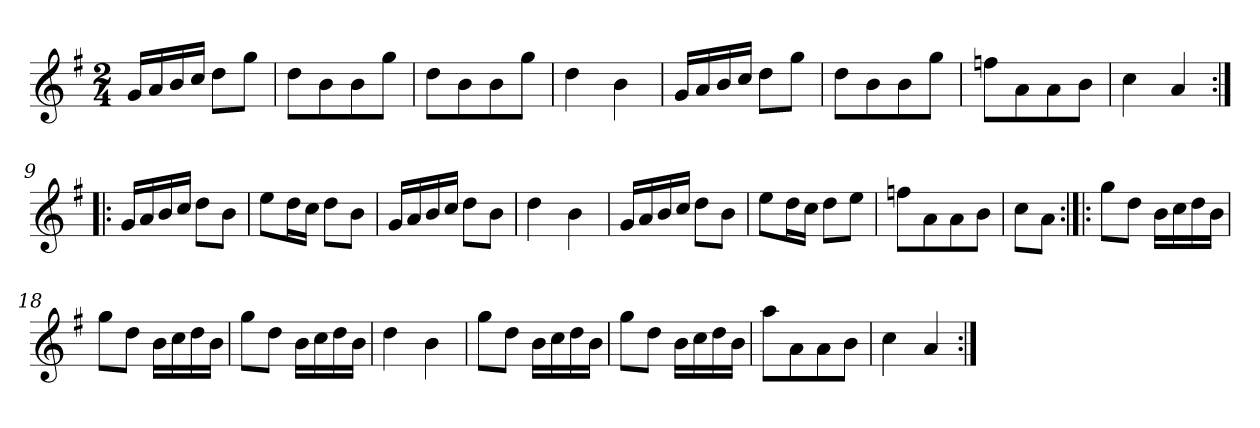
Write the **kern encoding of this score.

**kern
*part1
*staff1
*clefG2
*k[f#]
*G:
*M2/4
*MM120
=1
16g/LL
16a/
16b/
16cc/JJ
8dd\L
8gg\J
=2
8dd\L
8b\
8b\
8gg\J
=3
8dd\L
8b\
8b\
8gg\J
=4
4dd\
4b\
=5
16g/LL
16a/
16b/
16cc/JJ
8dd\L
8gg\J
=6
8dd\L
8b\
8b\
8gg\J
=7
8ffn\L
8a\
8a\
8b\J
=8
4cc\
4a/
=9:|!|:
16g/LL
16a/
16b/
16cc/JJ
8dd\L
8b\J
=10
8ee\L
16dd\L
16cc\JJ
8dd\L
8b\J
!!LO:LB:g=z
=11
16g/LL
16a/
16b/
16cc/JJ
8dd\L
8b\J
=12
4dd\
4b\
=13
16g/LL
16a/
16b/
16cc/JJ
8dd\L
8b\J
=14
8ee\L
16dd\L
16cc\JJ
8dd\L
8ee\J
=15
8ffn\L
8a\
8a\
8b\J
=16
8cc\L
8a\J
=17:|!|:
8gg\L
8dd\J
16b\LL
16cc\
16dd\
16b\JJ
=18
8gg\L
8dd\J
16b\LL
16cc\
16dd\
16b\JJ
=19
8gg\L
8dd\J
16b\LL
16cc\
16dd\
16b\JJ
=20
4dd\
4b\
!!LO:LB:g=z
=21
8gg\L
8dd\J
16b\LL
16cc\
16dd\
16b\JJ
=22
8gg\L
8dd\J
16b\LL
16cc\
16dd\
16b\JJ
=23
8aa\L
8a\
8a\
8b\J
=24
4cc\
4a/
=:|!
*-
